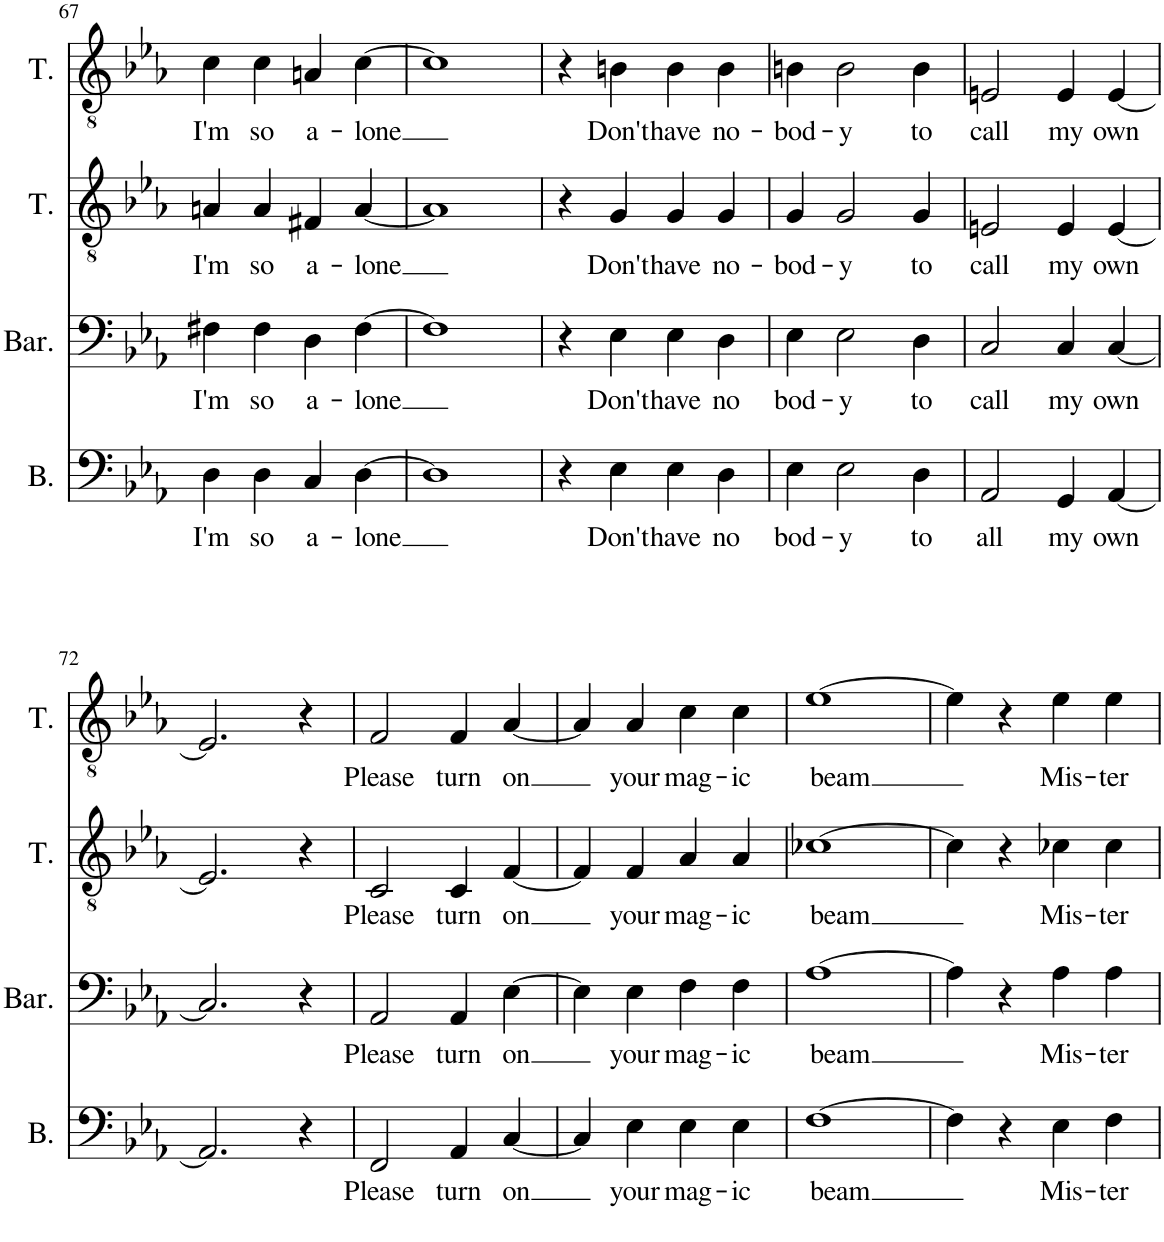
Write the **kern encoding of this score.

**kern	**text	**kern	**text	**kern	**text	**kern	**text
*part4	*part4	*part3	*part3	*part2	*part2	*part1	*part1
*staff4	*staff4	*staff3	*staff3	*staff2	*staff2	*staff1	*staff1
*I"Bass	*	*I"Baritone	*	*I"Tenor	*	*I"Tenor	*
*I'B.	*	*I'Bar.	*	*I'T.	*	*I'T.	*
!!LO:PB:g=z
*clefF4	*	*clefF4	*	*clefGv2	*	*clefGv2	*
*k[b-e-a-]	*	*k[b-e-a-]	*	*k[b-e-a-]	*	*k[b-e-a-]	*
*M4/4	*	*M4/4	*	*M4/4	*	*M4/4	*
=67	=67	=67	=67	=67	=67	=67	=67
!	!LO:LY:b	!	!LO:LY:b	!	!LO:LY:b	!	!LO:LY:b
4D\	I'm	4F#X\	I'm	4An/	I'm	4c\	I'm
!	!LO:LY:b	!	!LO:LY:b	!	!LO:LY:b	!	!LO:LY:b
4D\	so	4F#\	so	4A/	so	4c\	so
!	!LO:LY:b	!	!LO:LY:b	!	!LO:LY:b	!	!LO:LY:b
4C/	a-	4D\	a-	4F#X/	a-	4An/	a-
!	!LO:LY:b	!	!LO:LY:b	!	!LO:LY:b	!	!LO:LY:b
[4D\	-lone	[4F#\	-lone	[4A/	-lone	[4c\	-lone
=68	=68	=68	=68	=68	=68	=68	=68
1D]	.	1F#]	.	1A]	.	1c]	.
=69	=69	=69	=69	=69	=69	=69	=69
4r	.	4r	.	4r	.	4r	.
!	!LO:LY:b	!	!LO:LY:b	!	!LO:LY:b	!	!LO:LY:b
4E-\	Don't	4E-\	Don't	4G/	Don't	4Bn\	Don't
!	!LO:LY:b	!	!LO:LY:b	!	!LO:LY:b	!	!LO:LY:b
4E-\	have	4E-\	have	4G/	have	4B\	have
!	!LO:LY:b	!	!LO:LY:b	!	!LO:LY:b	!	!LO:LY:b
4D\	no	4D\	no	4G/	no-	4B\	no-
=70	=70	=70	=70	=70	=70	=70	=70
!	!LO:LY:b	!	!LO:LY:b	!	!LO:LY:b	!	!LO:LY:b
4E-\	bod-	4E-\	bod-	4G/	-bod-	4Bn\	-bod-
!	!LO:LY:b	!	!LO:LY:b	!	!LO:LY:b	!	!LO:LY:b
2E-\	-y	2E-\	-y	2G/	-y	2B\	-y
!	!LO:LY:b	!	!LO:LY:b	!	!LO:LY:b	!	!LO:LY:b
4D\	to	4D\	to	4G/	to	4B\	to
=71	=71	=71	=71	=71	=71	=71	=71
!	!LO:LY:b	!	!LO:LY:b	!	!LO:LY:b	!	!LO:LY:b
2AA-/	all	2C/	call	2En/	call	2En/	call
!	!LO:LY:b	!	!LO:LY:b	!	!LO:LY:b	!	!LO:LY:b
4GG/	my	4C/	my	4E/	my	4E/	my
!	!LO:LY:b	!	!LO:LY:b	!	!LO:LY:b	!	!LO:LY:b
[4AA-/	own	[4C/	own	[4E/	own	[4E/	own
!!LO:LB:g=z
=72	=72	=72	=72	=72	=72	=72	=72
2.AA-/]	.	2.C/]	.	2.E/]	.	2.E/]	.
4r	.	4r	.	4r	.	4r	.
=73	=73	=73	=73	=73	=73	=73	=73
!	!LO:LY:b	!	!LO:LY:b	!	!LO:LY:b	!	!LO:LY:b
2FF/	Please	2AA-/	Please	2C/	Please	2F/	Please
!	!LO:LY:b	!	!LO:LY:b	!	!LO:LY:b	!	!LO:LY:b
4AA-/	turn	4AA-/	turn	4C/	turn	4F/	turn
!	!LO:LY:b	!	!LO:LY:b	!	!LO:LY:b	!	!LO:LY:b
[4C/	on	[4E-\	on	[4F/	on	[4A-/	on
=74	=74	=74	=74	=74	=74	=74	=74
4C/]	.	4E-\]	.	4F/]	.	4A-/]	.
!	!LO:LY:b	!	!LO:LY:b	!	!LO:LY:b	!	!LO:LY:b
4E-\	your	4E-\	your	4F/	your	4A-/	your
!	!LO:LY:b	!	!LO:LY:b	!	!LO:LY:b	!	!LO:LY:b
4E-\	mag-	4F\	mag-	4A-/	mag-	4c\	mag-
!	!LO:LY:b	!	!LO:LY:b	!	!LO:LY:b	!	!LO:LY:b
4E-\	-ic	4F\	-ic	4A-/	-ic	4c\	-ic
=75	=75	=75	=75	=75	=75	=75	=75
!	!LO:LY:b	!	!LO:LY:b	!	!LO:LY:b	!	!LO:LY:b
[1F	beam	[1A-	beam	[1c-X	beam	[1e-	beam
=76	=76	=76	=76	=76	=76	=76	=76
4F\]	.	4A-\]	.	4c-\]	.	4e-\]	.
4r	.	4r	.	4r	.	4r	.
!	!LO:LY:b	!	!LO:LY:b	!	!LO:LY:b	!	!LO:LY:b
4E-\	Mis-	4A-\	Mis-	4c-X\	Mis-	4e-\	Mis-
!	!LO:LY:b	!	!LO:LY:b	!	!LO:LY:b	!	!LO:LY:b
4F\	-ter	4A-\	-ter	4c-\	-ter	4e-\	-ter
=	=	=	=	=	=	=	=
*-	*-	*-	*-	*-	*-	*-	*-
